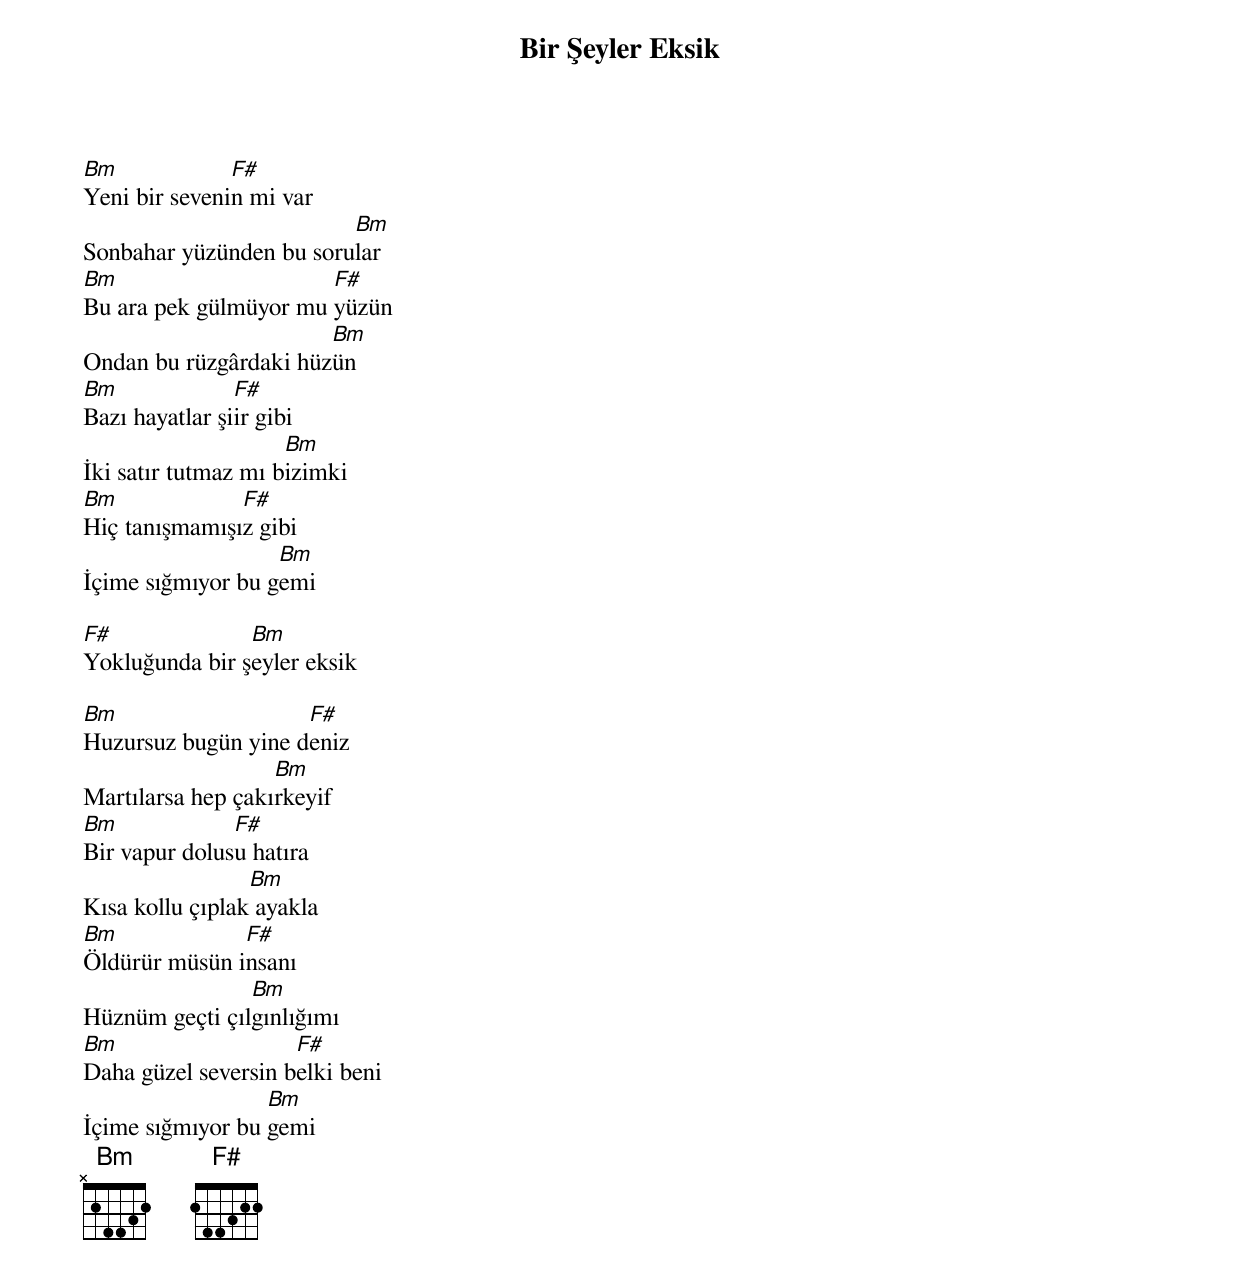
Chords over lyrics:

{title: Bir Şeyler Eksik}
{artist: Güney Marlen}

Bm             F#
Yeni bir sevenin mi var
                         Bm
Sonbahar yüzünden bu sorular
Bm                     F#
Bu ara pek gülmüyor mu yüzün
                       Bm
Ondan bu rüzgârdaki hüzün
Bm              F#
Bazı hayatlar şiir gibi
                     Bm
İki satır tutmaz mı bizimki
Bm             F#
Hiç tanışmamışız gibi
                   Bm
İçime sığmıyor bu gemi

F#              Bm
Yokluğunda bir şeyler eksik

Bm                   F#
Huzursuz bugün yine deniz
                   Bm
Martılarsa hep çakırkeyif
Bm             F#
Bir vapur dolusu hatıra
                 Bm
Kısa kollu çıplak ayakla
Bm             F#
Öldürür müsün insanı
                Bm
Hüznüm geçti çılgınlığımı
Bm                   F#
Daha güzel seversin belki beni
                  Bm
İçime sığmıyor bu gemi
